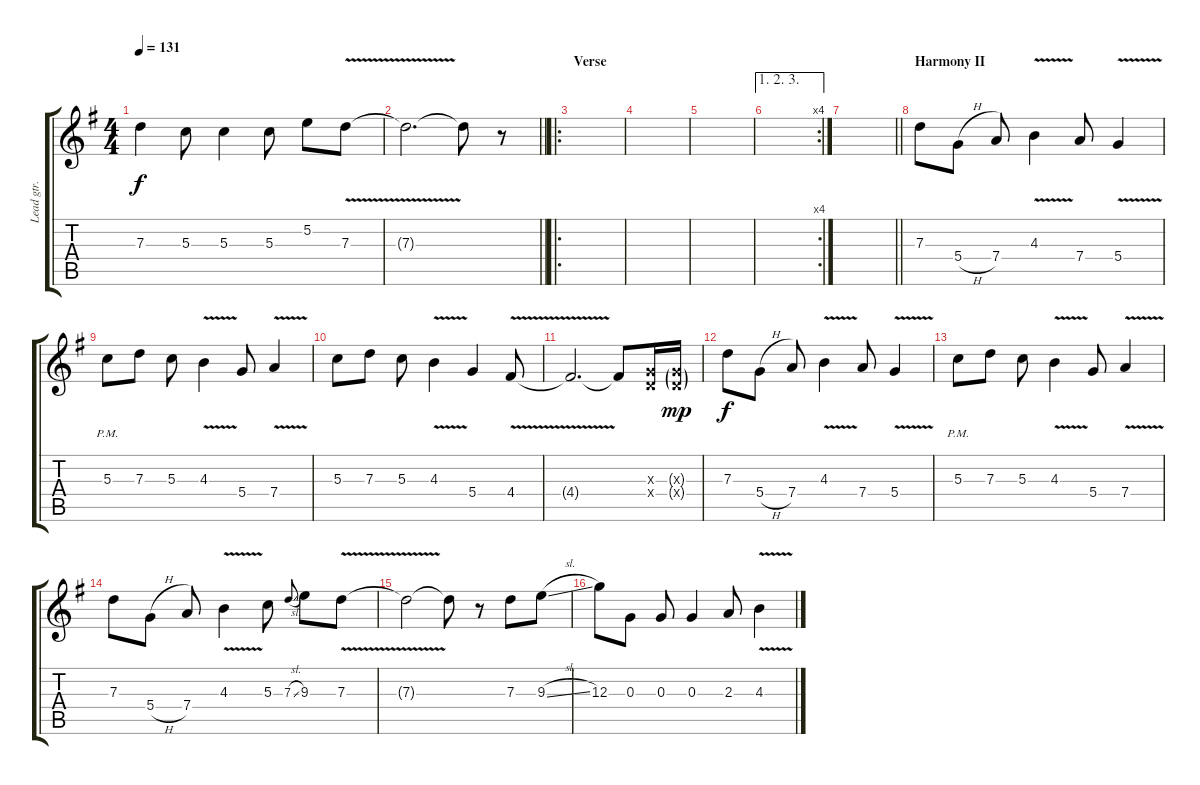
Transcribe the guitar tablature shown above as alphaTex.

\track ("Lead gtr. II" "Lead gtr. ") {instrument distortionguitar}
\staff {score tabs}
\tuning (E4 B3 G3 D3 A2 E2) {hide}
\ts (4 4)
\tempo 131
\clef g2
\ks g
7.3.4{dy f} 5.3.8 5.3.4 5.3.8 5.2.8 7.3{v}.8 |
\barLineRight lightlight
7.3{t}.2{d} 7.3{t}.8 r.8 |
\ro
\section ("" "Verse")
|
|
|
\ae (1 2 3)
\rc 4
|
\barLineRight lightlight
|
\section ("" "Harmony II")
7.3.8 5.4{h}.8 7.4.8 4.3{v}.4 7.4.8 5.4{v}.4 |
5.3{pm}.8 7.3.8 5.3.8 4.3{v}.4 5.4.8 7.4{v}.4 |
5.3.8 7.3.8 5.3.8 4.3{v}.4 5.4.4 4.4{v}.8 |
4.4{t}.2{d} 4.4{t}.8 (0.3{x} 0.4{x}).16 (0.3{g x} 0.4{g x}).16{dy mp} |
7.3.8{dy f} 5.4{h}.8 7.4.8 4.3{v}.4 7.4.8 5.4{v}.4 |
5.3{pm}.8 7.3.8 5.3.8 4.3{v}.4 5.4.8 7.4{v}.4 |
7.3.8 5.4{h}.8 7.4.8 4.3{v}.4 5.3.8 7.3{sl}.8{gr onbeat} 9.3.8 7.3{v}.8 |
7.3{t}.2 7.3{t}.8 r.8 7.3.8 9.3{sl}.8 |
12.3.8 0.3.8 0.3.8 0.3.4 2.3.8 4.3{v}.4
